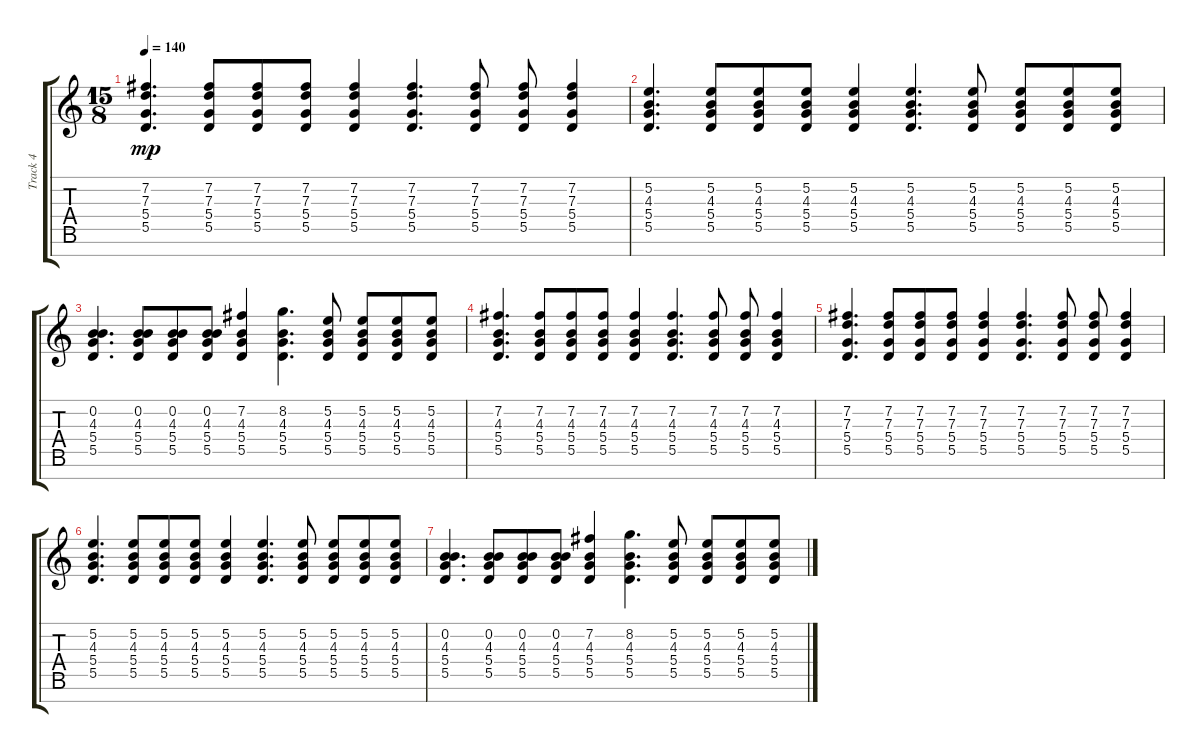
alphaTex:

\track ("Track 4" "Track 4") {instrument distortionguitar}
\staff {score tabs}
\tuning (E4 B3 G3 D3 A2 E2 B1) {hide}
\ts (15 8)
\tempo 140
\clef g2
\ks c
(7.2 7.3 5.4 5.5).4{d dy mp} (7.2 7.3 5.4 5.5).8 (7.2 7.3 5.4 5.5).8 (7.2 7.3 5.4 5.5).8 (7.2 7.3 5.4 5.5).4 (7.2 7.3 5.4 5.5).4{d} (7.2 7.3 5.4 5.5).8 (7.2 7.3 5.4 5.5).8 (7.2 7.3 5.4 5.5).4 |
(5.2 4.3 5.4 5.5).4{d} (5.2 4.3 5.4 5.5).8 (5.2 4.3 5.4 5.5).8 (5.2 4.3 5.4 5.5).8 (5.2 4.3 5.4 5.5).4 (5.2 4.3 5.4 5.5).4{d} (5.2 4.3 5.4 5.5).8 (5.2 4.3 5.4 5.5).8 (5.2 4.3 5.4 5.5).8 (5.2 4.3 5.4 5.5).8 |
(0.2 4.3 5.4 5.5).4{d} (0.2 4.3 5.4 5.5).8 (0.2 4.3 5.4 5.5).8 (0.2 4.3 5.4 5.5).8 (7.2 4.3 5.4 5.5).4 (8.2 4.3 5.4 5.5).4{d} (5.2 4.3 5.4 5.5).8 (5.2 4.3 5.4 5.5).8 (5.2 4.3 5.4 5.5).8 (5.2 4.3 5.4 5.5).8 |
(7.2 4.3 5.4 5.5).4{d} (7.2 4.3 5.4 5.5).8 (7.2 4.3 5.4 5.5).8 (7.2 4.3 5.4 5.5).8 (7.2 4.3 5.4 5.5).4 (7.2 4.3 5.4 5.5).4{d} (7.2 4.3 5.4 5.5).8 (7.2 4.3 5.4 5.5).8 (7.2 4.3 5.4 5.5).4 |
(7.2 7.3 5.4 5.5).4{d} (7.2 7.3 5.4 5.5).8 (7.2 7.3 5.4 5.5).8 (7.2 7.3 5.4 5.5).8 (7.2 7.3 5.4 5.5).4 (7.2 7.3 5.4 5.5).4{d} (7.2 7.3 5.4 5.5).8 (7.2 7.3 5.4 5.5).8 (7.2 7.3 5.4 5.5).4 |
(5.2 4.3 5.4 5.5).4{d} (5.2 4.3 5.4 5.5).8 (5.2 4.3 5.4 5.5).8 (5.2 4.3 5.4 5.5).8 (5.2 4.3 5.4 5.5).4 (5.2 4.3 5.4 5.5).4{d} (5.2 4.3 5.4 5.5).8 (5.2 4.3 5.4 5.5).8 (5.2 4.3 5.4 5.5).8 (5.2 4.3 5.4 5.5).8 |
(0.2 4.3 5.4 5.5).4{d} (0.2 4.3 5.4 5.5).8 (0.2 4.3 5.4 5.5).8 (0.2 4.3 5.4 5.5).8 (7.2 4.3 5.4 5.5).4 (8.2 4.3 5.4 5.5).4{d} (5.2 4.3 5.4 5.5).8 (5.2 4.3 5.4 5.5).8 (5.2 4.3 5.4 5.5).8 (5.2 4.3 5.4 5.5).8
